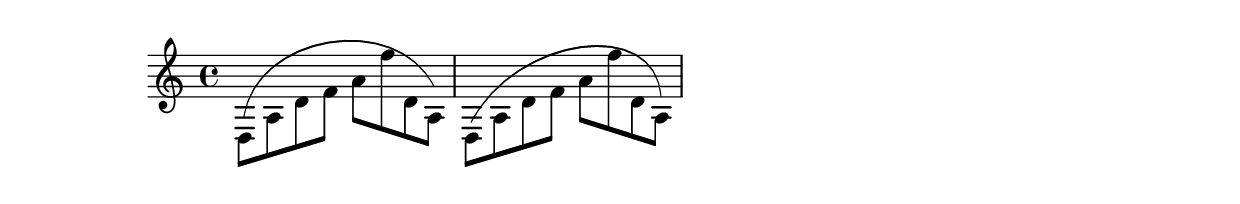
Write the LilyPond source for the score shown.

%% DO NOT EDIT this file manually; it is automatically
%% generated from LSR http://lsr.dsi.unimi.it
%% Make any changes in LSR itself, or in Documentation/snippets/new/ ,
%% and then run scripts/auxiliar/makelsr.py
%%
%% This file is in the public domain.
\version "2.14.2"

\header {
  lsrtags = "expressive-marks, tweaks-and-overrides"

%% Translation of GIT committish: b482c3e5b56c3841a88d957e0ca12964bd3e64fa
  texidoces = "
Se puede hacer que una ligadura de expresión sea asimétrica para
adaptarse mejor a un patrón asimétrico de notas.

"
  doctitlees = "Ligaduras asimétricas"



%% Translation of GIT committish: 85394d425536d267ed0cb71d17023849f1611180
  texidocfr = "
Une liaison peut adopter une courbe asymétrique afin de s'adapter au
mieux à la ligne mélodique.

"
  doctitlefr = "Liaison asymétrique"

  texidoc = "
Slurs can be made asymmetric to match an asymmetric pattern of notes
better.

"
  doctitle = "Asymmetric slurs"
} % begin verbatim


slurNotes = { d,8( a' d f a f' d, a) }

\relative c' {
  \stemDown
  \slurUp
  \slurNotes
  \once \override Slur #'eccentricity = #3.0
  \slurNotes
}

